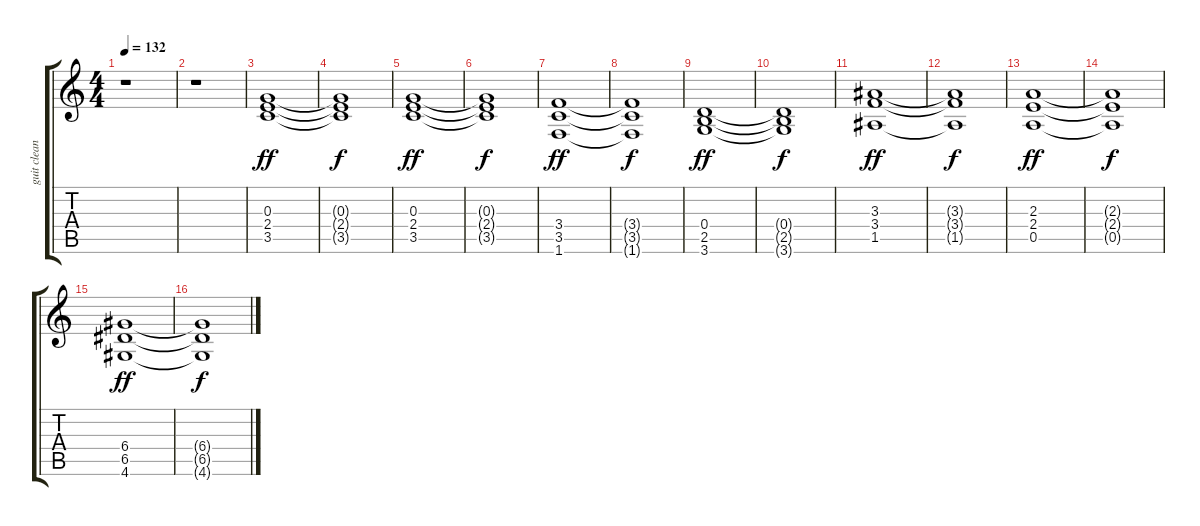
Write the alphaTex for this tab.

\track ("guit clean" "guit clean") {instrument electricguitarclean}
\staff {score tabs}
\tuning (E4 B3 G3 D3 A2 E2) {hide}
\ts (4 4)
\tempo 132
\clef g2
\ks c
r.1{dy f} |
r.1 |
(0.3 2.4 3.5).1{dy ff} |
(0.3{t} 2.4{t} 3.5{t}).1{dy f} |
(0.3 2.4 3.5).1{dy ff} |
(0.3{t} 2.4{t} 3.5{t}).1{dy f} |
(3.4 3.5 1.6).1{dy ff} |
(3.4{t} 3.5{t} 1.6{t}).1{dy f} |
(0.4 2.5 3.6).1{dy ff} |
(0.4{t} 2.5{t} 3.6{t}).1{dy f} |
(3.3 3.4 1.5).1{dy ff} |
(3.3{t} 3.4{t} 1.5{t}).1{dy f} |
(2.3 2.4 0.5).1{dy ff} |
(2.3{t} 2.4{t} 0.5{t}).1{dy f} |
(6.4 6.5 4.6).1{dy ff} |
(6.4{t} 6.5{t} 4.6{t}).1{dy f}
